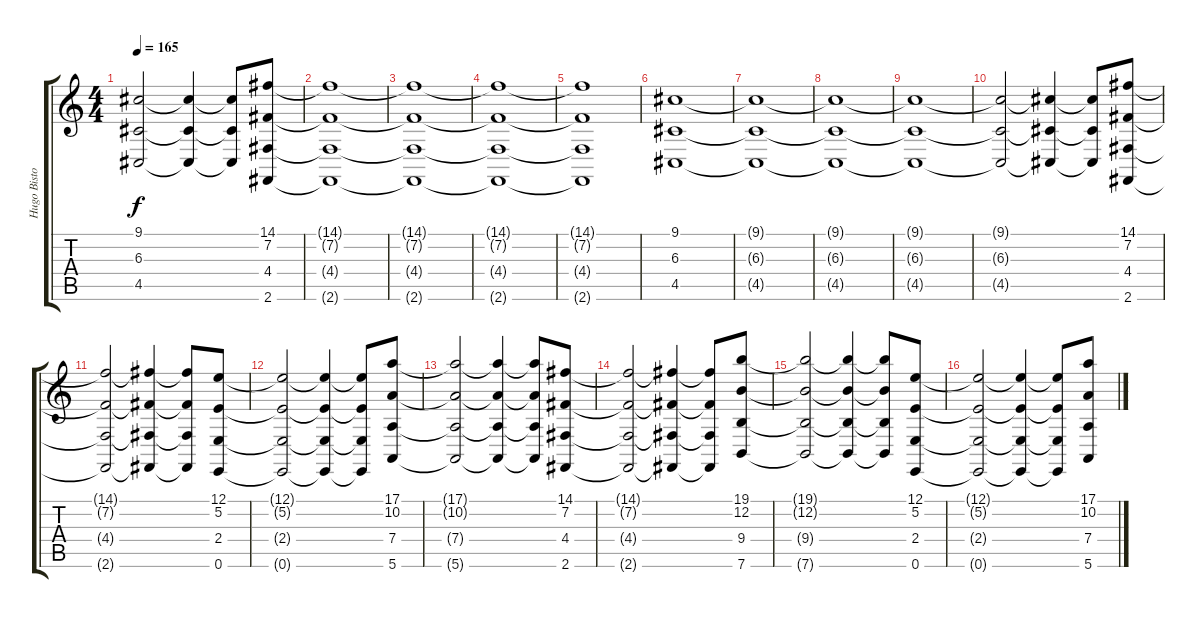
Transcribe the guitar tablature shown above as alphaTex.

\track ("Hugo Bistolfi" "Hugo Bisto") {instrument choiraahs}
\staff {score tabs}
\tuning (E4 B3 G3 D3 A2 E2) {hide}
\ts (4 4)
\tempo 165
\clef g2
\ks c
(9.1{t} 6.3{t} 4.5{t}).2{dy f} (9.1{t} 6.3{t} 4.5{t}).4 (9.1{t} 6.3{t} 4.5{t}).8 (14.1 7.2 4.4 2.6).8 |
(14.1{t} 7.2{t} 4.4{t} 2.6{t}).1 |
(14.1{t} 7.2{t} 4.4{t} 2.6{t}).1 |
(14.1{t} 7.2{t} 4.4{t} 2.6{t}).1 |
(14.1{t} 7.2{t} 4.4{t} 2.6{t}).1 |
(9.1 6.3 4.5).1 |
(9.1{t} 6.3{t} 4.5{t}).1 |
(9.1{t} 6.3{t} 4.5{t}).1 |
(9.1{t} 6.3{t} 4.5{t}).1 |
(9.1{t} 6.3{t} 4.5{t}).2 (9.1{t} 6.3{t} 4.5{t}).4 (9.1{t} 6.3{t} 4.5{t}).8 (14.1 7.2 4.4 2.6).8 |
(14.1{t} 7.2{t} 4.4{t} 2.6{t}).2 (14.1{t} 7.2{t} 4.4{t} 2.6{t}).4 (14.1{t} 7.2{t} 4.4{t} 2.6{t}).8 (12.1 5.2 2.4 0.6).8 |
(12.1{t} 5.2{t} 2.4{t} 0.6{t}).2 (12.1{t} 5.2{t} 2.4{t} 0.6{t}).4 (12.1{t} 5.2{t} 2.4{t} 0.6{t}).8 (17.1 10.2 7.4 5.6).8 |
(17.1{t} 10.2{t} 7.4{t} 5.6{t}).2 (17.1{t} 10.2{t} 7.4{t} 5.6{t}).4 (17.1{t} 10.2{t} 7.4{t} 5.6{t}).8 (14.1 7.2 4.4 2.6).8 |
(14.1{t} 7.2{t} 4.4{t} 2.6{t}).2 (14.1{t} 7.2{t} 4.4{t} 2.6{t}).4 (14.1{t} 7.2{t} 4.4{t} 2.6{t}).8 (19.1 12.2 9.4 7.6).8 |
(19.1{t} 12.2{t} 9.4{t} 7.6{t}).2 (19.1{t} 12.2{t} 9.4{t} 7.6{t}).4 (19.1{t} 12.2{t} 9.4{t} 7.6{t}).8 (12.1 5.2 2.4 0.6).8 |
(12.1{t} 5.2{t} 2.4{t} 0.6{t}).2 (12.1{t} 5.2{t} 2.4{t} 0.6{t}).4 (12.1{t} 5.2{t} 2.4{t} 0.6{t}).8 (17.1 10.2 7.4 5.6).8
